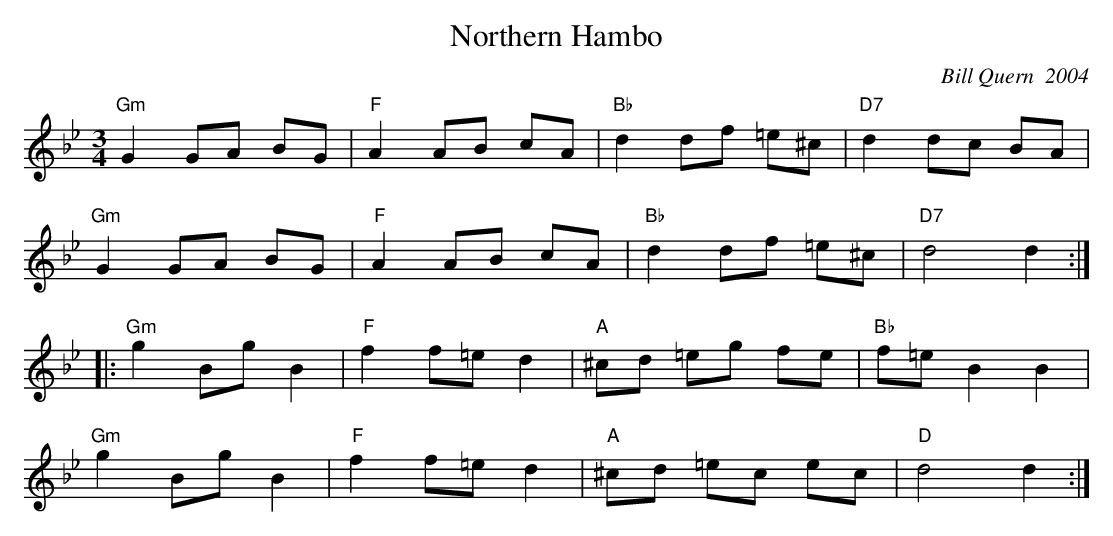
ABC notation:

X:1
T:Northern Hambo
C:Bill Quern  2004
M:3/4
L:1/8
K:Gm
"Gm"G2 GA BG|"F"A2 AB cA|"Bb"d2 df =e^c|"D7"d2 dc BA|
"Gm"G2 GA BG|"F"A2 AB cA|"Bb"d2 df =e^c|"D7"d4d2:|
|:"Gm" g2 Bg B2|"F"f2 f=e d2|"A"^cd =eg fe|"Bb"f=e B2B2|
"Gm" g2 Bg B2|"F"f2 f=e d2|"A"^cd =ec ec|"D"d4d2:|
